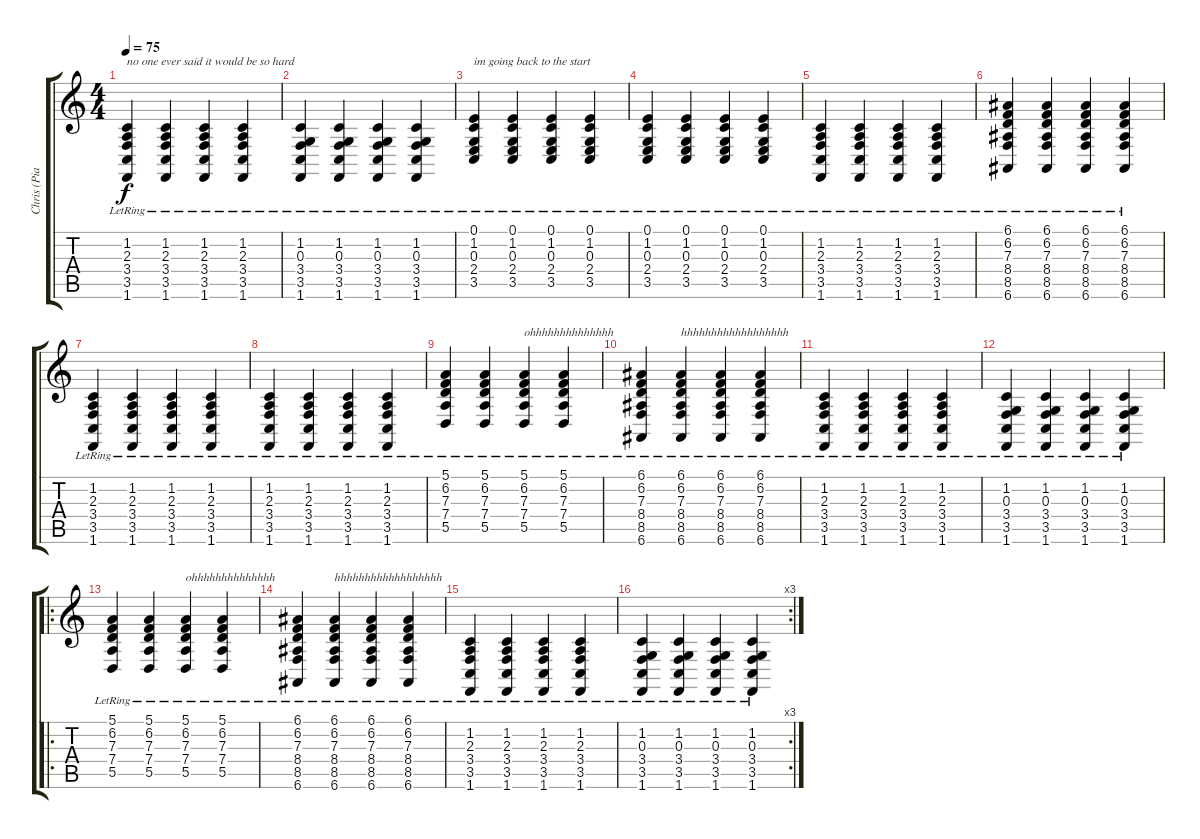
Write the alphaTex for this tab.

\track ("Chris (Piano 1)" "Chris (Pia") {instrument acousticgrandpiano}
\staff {score tabs}
\tuning (E4 B3 G3 D3 A2 E2) {hide}
\ts (4 4)
\tempo 75
\clef g2
\ks c
(1.2{lr} 2.3{lr} 3.4{lr} 3.5{lr} 1.6{lr}).4{txt "no one ever said it would be so hard" dy f} (1.2{lr} 2.3{lr} 3.4{lr} 3.5{lr} 1.6{lr}).4 (1.2{lr} 2.3{lr} 3.4{lr} 3.5{lr} 1.6{lr}).4 (1.2{lr} 2.3{lr} 3.4{lr} 3.5{lr} 1.6{lr}).4 |
(1.2{lr} 0.3{lr} 3.4{lr} 3.5{lr} 1.6{lr}).4 (1.2{lr} 0.3{lr} 3.4{lr} 3.5{lr} 1.6{lr}).4 (1.2{lr} 0.3{lr} 3.4{lr} 3.5{lr} 1.6{lr}).4 (1.2{lr} 0.3{lr} 3.4{lr} 3.5{lr} 1.6{lr}).4 |
(0.1{lr} 1.2{lr} 0.3{lr} 2.4{lr} 3.5{lr}).4{txt "im going back to the start"} (0.1{lr} 1.2{lr} 0.3{lr} 2.4{lr} 3.5{lr}).4 (0.1{lr} 1.2{lr} 0.3{lr} 2.4{lr} 3.5{lr}).4 (0.1{lr} 1.2{lr} 0.3{lr} 2.4{lr} 3.5{lr}).4 |
(0.1{lr} 1.2{lr} 0.3{lr} 2.4{lr} 3.5{lr}).4 (0.1{lr} 1.2{lr} 0.3{lr} 2.4{lr} 3.5{lr}).4 (0.1{lr} 1.2{lr} 0.3{lr} 2.4{lr} 3.5{lr}).4 (0.1{lr} 1.2{lr} 0.3{lr} 2.4{lr} 3.5{lr}).4 |
(1.2{lr} 2.3{lr} 3.4{lr} 3.5{lr} 1.6{lr}).4 (1.2{lr} 2.3{lr} 3.4{lr} 3.5{lr} 1.6{lr}).4 (1.2{lr} 2.3{lr} 3.4{lr} 3.5{lr} 1.6{lr}).4 (1.2{lr} 2.3{lr} 3.4{lr} 3.5{lr} 1.6{lr}).4 |
(6.1{lr} 6.2{lr} 7.3{lr} 8.4{lr} 8.5{lr} 6.6{lr}).4 (6.1{lr} 6.2{lr} 7.3{lr} 8.4{lr} 8.5{lr} 6.6{lr}).4 (6.1{lr} 6.2{lr} 7.3{lr} 8.4{lr} 8.5{lr} 6.6{lr}).4 (6.1{lr} 6.2{lr} 7.3{lr} 8.4{lr} 8.5{lr} 6.6{lr}).4 |
(1.2{lr} 2.3{lr} 3.4{lr} 3.5{lr} 1.6{lr}).4 (1.2{lr} 2.3{lr} 3.4{lr} 3.5{lr} 1.6{lr}).4 (1.2{lr} 2.3{lr} 3.4{lr} 3.5{lr} 1.6{lr}).4 (1.2{lr} 2.3{lr} 3.4{lr} 3.5{lr} 1.6{lr}).4 |
(1.2{lr} 2.3{lr} 3.4{lr} 3.5{lr} 1.6{lr}).4 (1.2{lr} 2.3{lr} 3.4{lr} 3.5{lr} 1.6{lr}).4 (1.2{lr} 2.3{lr} 3.4{lr} 3.5{lr} 1.6{lr}).4 (1.2{lr} 2.3{lr} 3.4{lr} 3.5{lr} 1.6{lr}).4 |
(5.1{lr} 6.2{lr} 7.3{lr} 7.4{lr} 5.5{lr}).4 (5.1{lr} 6.2{lr} 7.3{lr} 7.4{lr} 5.5{lr}).4 (5.1{lr} 6.2{lr} 7.3{lr} 7.4{lr} 5.5{lr}).4{txt "ohhhhhhhhhhhhhh"} (5.1{lr} 6.2{lr} 7.3{lr} 7.4{lr} 5.5{lr}).4 |
(6.1{lr} 6.2{lr} 7.3{lr} 8.4{lr} 8.5{lr} 6.6{lr}).4 (6.1{lr} 6.2{lr} 7.3{lr} 8.4{lr} 8.5{lr} 6.6{lr}).4{txt "hhhhhhhhhhhhhhhhhh"} (6.1{lr} 6.2{lr} 7.3{lr} 8.4{lr} 8.5{lr} 6.6{lr}).4 (6.1{lr} 6.2{lr} 7.3{lr} 8.4{lr} 8.5{lr} 6.6{lr}).4 |
(1.2{lr} 2.3{lr} 3.4{lr} 3.5{lr} 1.6{lr}).4 (1.2{lr} 2.3{lr} 3.4{lr} 3.5{lr} 1.6{lr}).4 (1.2{lr} 2.3{lr} 3.4{lr} 3.5{lr} 1.6{lr}).4 (1.2{lr} 2.3{lr} 3.4{lr} 3.5{lr} 1.6{lr}).4 |
(1.2{lr} 0.3{lr} 3.4{lr} 3.5{lr} 1.6{lr}).4 (1.2{lr} 0.3{lr} 3.4{lr} 3.5{lr} 1.6{lr}).4 (1.2{lr} 0.3{lr} 3.4{lr} 3.5{lr} 1.6{lr}).4 (1.2{lr} 0.3{lr} 3.4{lr} 3.5{lr} 1.6{lr}).4 |
\ro
(5.1{lr} 6.2{lr} 7.3{lr} 7.4{lr} 5.5{lr}).4 (5.1{lr} 6.2{lr} 7.3{lr} 7.4{lr} 5.5{lr}).4 (5.1{lr} 6.2{lr} 7.3{lr} 7.4{lr} 5.5{lr}).4{txt "ohhhhhhhhhhhhhh"} (5.1{lr} 6.2{lr} 7.3{lr} 7.4{lr} 5.5{lr}).4 |
(6.1{lr} 6.2{lr} 7.3{lr} 8.4{lr} 8.5{lr} 6.6{lr}).4 (6.1{lr} 6.2{lr} 7.3{lr} 8.4{lr} 8.5{lr} 6.6{lr}).4{txt "hhhhhhhhhhhhhhhhhh"} (6.1{lr} 6.2{lr} 7.3{lr} 8.4{lr} 8.5{lr} 6.6{lr}).4 (6.1{lr} 6.2{lr} 7.3{lr} 8.4{lr} 8.5{lr} 6.6{lr}).4 |
(1.2{lr} 2.3{lr} 3.4{lr} 3.5{lr} 1.6{lr}).4 (1.2{lr} 2.3{lr} 3.4{lr} 3.5{lr} 1.6{lr}).4 (1.2{lr} 2.3{lr} 3.4{lr} 3.5{lr} 1.6{lr}).4 (1.2{lr} 2.3{lr} 3.4{lr} 3.5{lr} 1.6{lr}).4 |
\rc 3
(1.2{lr} 0.3{lr} 3.4{lr} 3.5{lr} 1.6{lr}).4 (1.2{lr} 0.3{lr} 3.4{lr} 3.5{lr} 1.6{lr}).4 (1.2{lr} 0.3{lr} 3.4{lr} 3.5{lr} 1.6{lr}).4 (1.2{lr} 0.3{lr} 3.4{lr} 3.5{lr} 1.6{lr}).4
